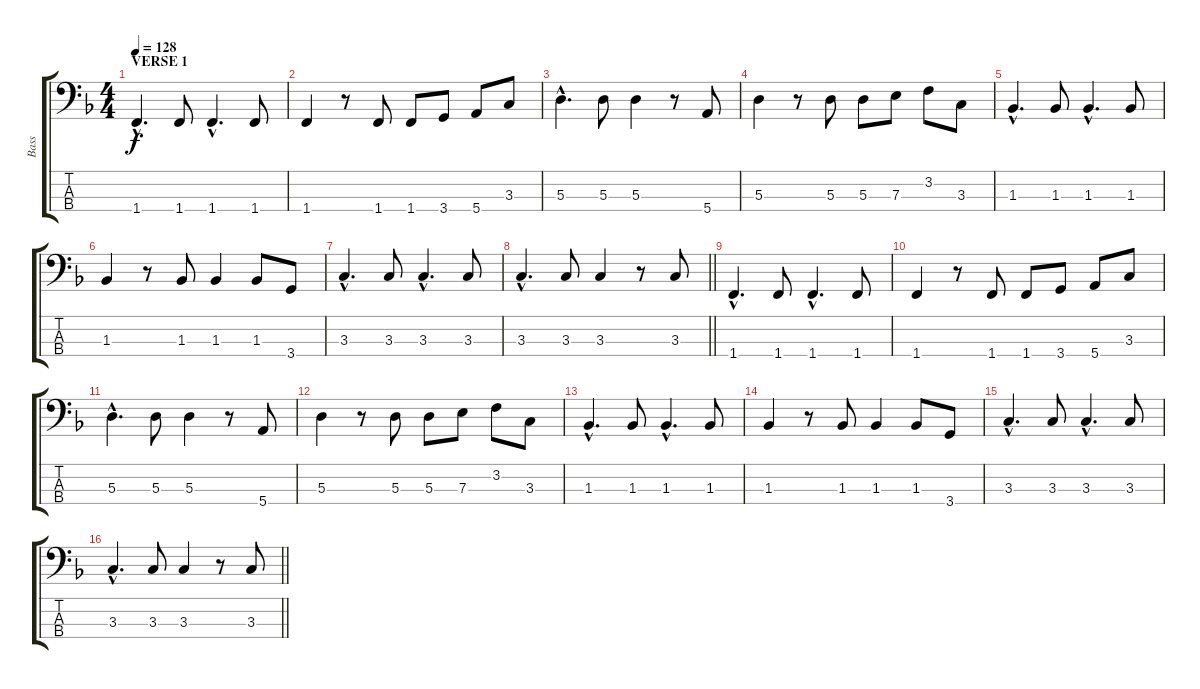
\track ("Bass" "Bass") {instrument electricbassfinger}
\staff {score tabs}
\tuning (G2 D2 A1 E1) {hide}
\ts (4 4)
\section ("" "VERSE 1")
\tempo 128
\clef f4
\ks f
1.4{hac}.4{d dy f} 1.4.8 1.4{hac}.4{d} 1.4.8 |
1.4.4 r.8 1.4.8 1.4.8 3.4.8 5.4.8 3.3.8 |
5.3{hac}.4{d} 5.3.8 5.3.4 r.8 5.4.8 |
5.3.4 r.8 5.3.8 5.3.8 7.3.8 3.2.8 3.3.8 |
1.3{hac}.4{d} 1.3.8 1.3{hac}.4{d} 1.3.8 |
1.3.4 r.8 1.3.8 1.3.4 1.3.8 3.4.8 |
3.3{hac}.4{d} 3.3.8 3.3{hac}.4{d} 3.3.8 |
\barLineRight lightlight
3.3{hac}.4{d} 3.3.8 3.3.4 r.8 3.3.8 |
1.4{hac}.4{d} 1.4.8 1.4{hac}.4{d} 1.4.8 |
1.4.4 r.8 1.4.8 1.4.8 3.4.8 5.4.8 3.3.8 |
5.3{hac}.4{d} 5.3.8 5.3.4 r.8 5.4.8 |
5.3.4 r.8 5.3.8 5.3.8 7.3.8 3.2.8 3.3.8 |
1.3{hac}.4{d} 1.3.8 1.3{hac}.4{d} 1.3.8 |
1.3.4 r.8 1.3.8 1.3.4 1.3.8 3.4.8 |
3.3{hac}.4{d} 3.3.8 3.3{hac}.4{d} 3.3.8 |
\barLineRight lightlight
3.3{hac}.4{d} 3.3.8 3.3.4 r.8 3.3.8
